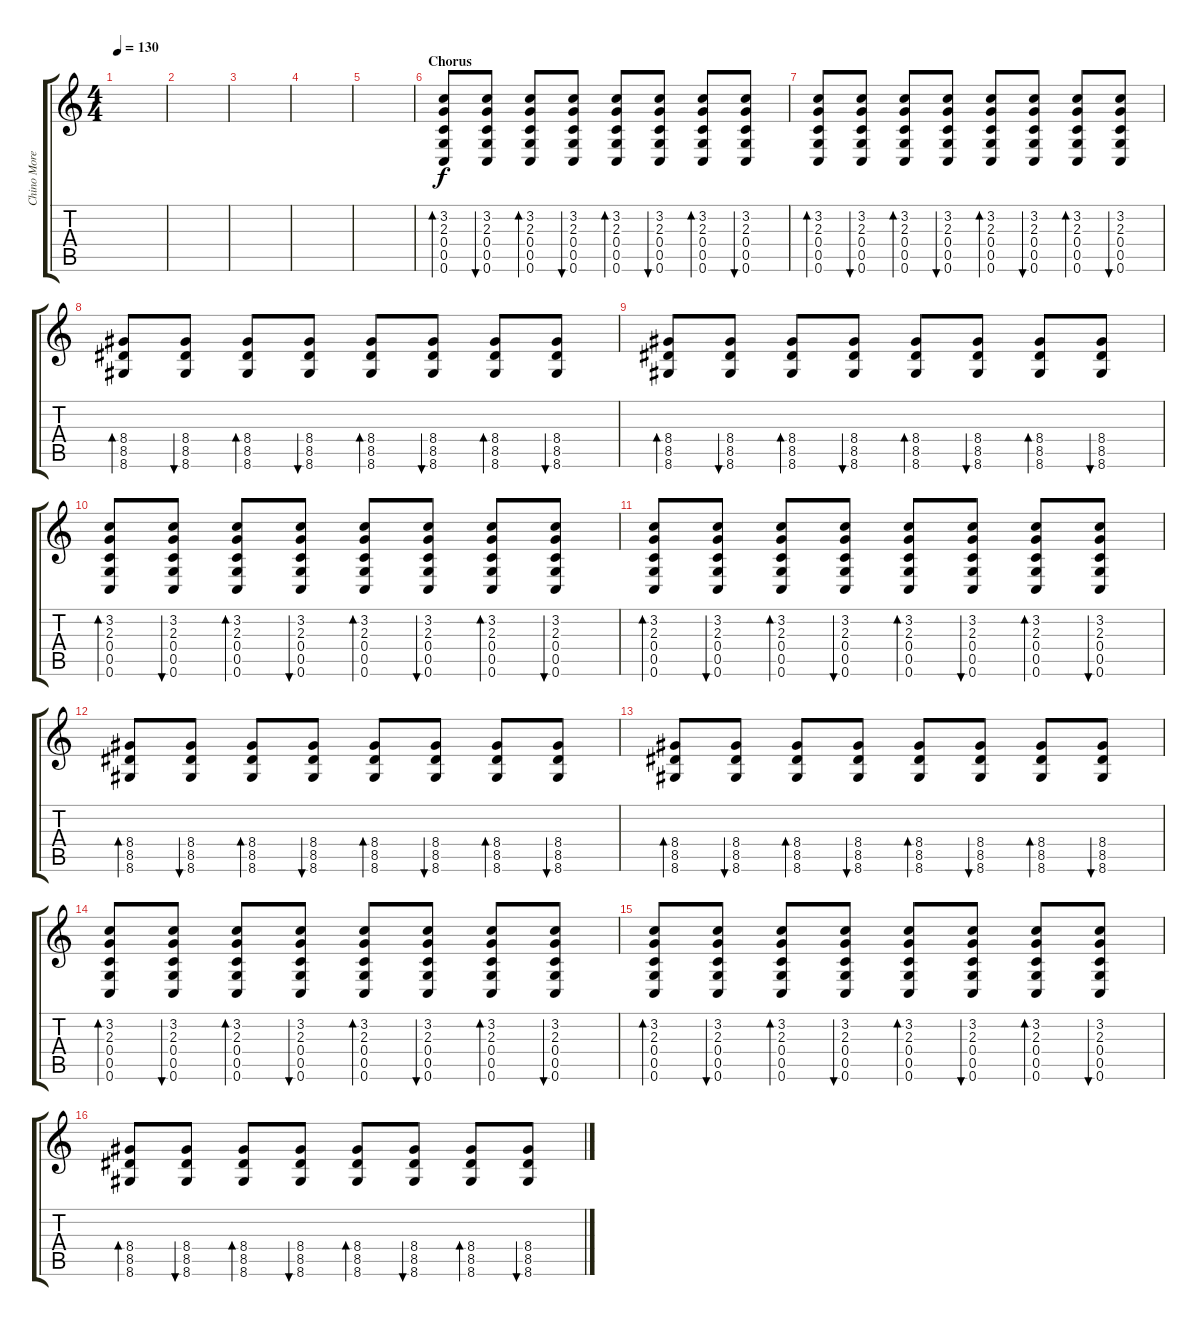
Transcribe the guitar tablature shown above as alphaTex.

\track ("Chino Moreno" "Chino More") {instrument acousticguitarsteel}
\staff {score tabs}
\tuning (D4 A3 F3 C3 G2 C2) {hide}
\ts (4 4)
\tempo 130
\clef g2
\ks c
|
|
|
|
|
\section ("" "Chorus")
(3.2 2.3 0.4 0.5 0.6).8{bd 60} (3.2 2.3 0.4 0.5 0.6).8{bu 60} (3.2 2.3 0.4 0.5 0.6).8{bd 60} (3.2 2.3 0.4 0.5 0.6).8{bu 60} (3.2 2.3 0.4 0.5 0.6).8{bd 60} (3.2 2.3 0.4 0.5 0.6).8{bu 60} (3.2 2.3 0.4 0.5 0.6).8{bd 60} (3.2 2.3 0.4 0.5 0.6).8{bu 60} |
(3.2 2.3 0.4 0.5 0.6).8{bd 60} (3.2 2.3 0.4 0.5 0.6).8{bu 60} (3.2 2.3 0.4 0.5 0.6).8{bd 60} (3.2 2.3 0.4 0.5 0.6).8{bu 60} (3.2 2.3 0.4 0.5 0.6).8{bd 60} (3.2 2.3 0.4 0.5 0.6).8{bu 60} (3.2 2.3 0.4 0.5 0.6).8{bd 60} (3.2 2.3 0.4 0.5 0.6).8{bu 60} |
(8.4 8.5 8.6).8{bd 60} (8.4 8.5 8.6).8{bu 60} (8.4 8.5 8.6).8{bd 60} (8.4 8.5 8.6).8{bu 60} (8.4 8.5 8.6).8{bd 60} (8.4 8.5 8.6).8{bu 60} (8.4 8.5 8.6).8{bd 60} (8.4 8.5 8.6).8{bu 60} |
(8.4 8.5 8.6).8{bd 60} (8.4 8.5 8.6).8{bu 60} (8.4 8.5 8.6).8{bd 60} (8.4 8.5 8.6).8{bu 60} (8.4 8.5 8.6).8{bd 60} (8.4 8.5 8.6).8{bu 60} (8.4 8.5 8.6).8{bd 60} (8.4 8.5 8.6).8{bu 60} |
(3.2 2.3 0.4 0.5 0.6).8{bd 60} (3.2 2.3 0.4 0.5 0.6).8{bu 60} (3.2 2.3 0.4 0.5 0.6).8{bd 60} (3.2 2.3 0.4 0.5 0.6).8{bu 60} (3.2 2.3 0.4 0.5 0.6).8{bd 60} (3.2 2.3 0.4 0.5 0.6).8{bu 60} (3.2 2.3 0.4 0.5 0.6).8{bd 60} (3.2 2.3 0.4 0.5 0.6).8{bu 60} |
(3.2 2.3 0.4 0.5 0.6).8{bd 60} (3.2 2.3 0.4 0.5 0.6).8{bu 60} (3.2 2.3 0.4 0.5 0.6).8{bd 60} (3.2 2.3 0.4 0.5 0.6).8{bu 60} (3.2 2.3 0.4 0.5 0.6).8{bd 60} (3.2 2.3 0.4 0.5 0.6).8{bu 60} (3.2 2.3 0.4 0.5 0.6).8{bd 60} (3.2 2.3 0.4 0.5 0.6).8{bu 60} |
(8.4 8.5 8.6).8{bd 60} (8.4 8.5 8.6).8{bu 60} (8.4 8.5 8.6).8{bd 60} (8.4 8.5 8.6).8{bu 60} (8.4 8.5 8.6).8{bd 60} (8.4 8.5 8.6).8{bu 60} (8.4 8.5 8.6).8{bd 60} (8.4 8.5 8.6).8{bu 60} |
(8.4 8.5 8.6).8{bd 60} (8.4 8.5 8.6).8{bu 60} (8.4 8.5 8.6).8{bd 60} (8.4 8.5 8.6).8{bu 60} (8.4 8.5 8.6).8{bd 60} (8.4 8.5 8.6).8{bu 60} (8.4 8.5 8.6).8{bd 60} (8.4 8.5 8.6).8{bu 60} |
(3.2 2.3 0.4 0.5 0.6).8{bd 60} (3.2 2.3 0.4 0.5 0.6).8{bu 60} (3.2 2.3 0.4 0.5 0.6).8{bd 60} (3.2 2.3 0.4 0.5 0.6).8{bu 60} (3.2 2.3 0.4 0.5 0.6).8{bd 60} (3.2 2.3 0.4 0.5 0.6).8{bu 60} (3.2 2.3 0.4 0.5 0.6).8{bd 60} (3.2 2.3 0.4 0.5 0.6).8{bu 60} |
(3.2 2.3 0.4 0.5 0.6).8{bd 60} (3.2 2.3 0.4 0.5 0.6).8{bu 60} (3.2 2.3 0.4 0.5 0.6).8{bd 60} (3.2 2.3 0.4 0.5 0.6).8{bu 60} (3.2 2.3 0.4 0.5 0.6).8{bd 60} (3.2 2.3 0.4 0.5 0.6).8{bu 60} (3.2 2.3 0.4 0.5 0.6).8{bd 60} (3.2 2.3 0.4 0.5 0.6).8{bu 60} |
(8.4 8.5 8.6).8{bd 60} (8.4 8.5 8.6).8{bu 60} (8.4 8.5 8.6).8{bd 60} (8.4 8.5 8.6).8{bu 60} (8.4 8.5 8.6).8{bd 60} (8.4 8.5 8.6).8{bu 60} (8.4 8.5 8.6).8{bd 60} (8.4 8.5 8.6).8{bu 60}
